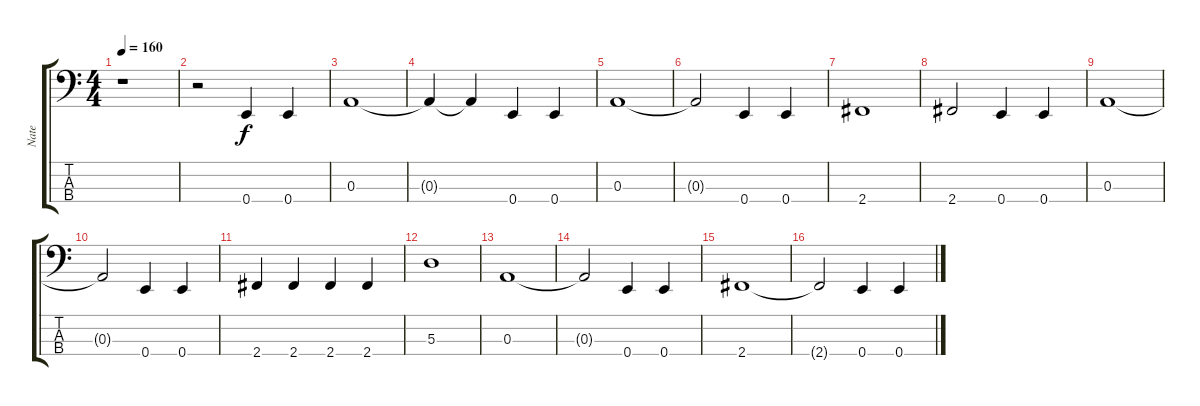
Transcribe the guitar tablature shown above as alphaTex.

\track ("Nate" "Nate") {instrument electricbasspick}
\staff {score tabs}
\tuning (G2 D2 A1 E1) {hide}
\ts (4 4)
\tempo 160
\clef f4
\ks c
r.1{dy f instrument electricbasspick} |
r.2 0.4.4 0.4.4 |
0.3.1 |
0.3{t}.4 0.3{t}.4 0.4.4 0.4.4 |
0.3.1 |
0.3{t}.2 0.4.4 0.4.4 |
2.4.1 |
2.4.2 0.4.4 0.4.4 |
0.3.1 |
0.3{t}.2 0.4.4 0.4.4 |
2.4.4 2.4.4 2.4.4 2.4.4 |
5.3.1 |
0.3.1 |
0.3{t}.2 0.4.4 0.4.4 |
2.4.1 |
2.4{t}.2 0.4.4 0.4.4
